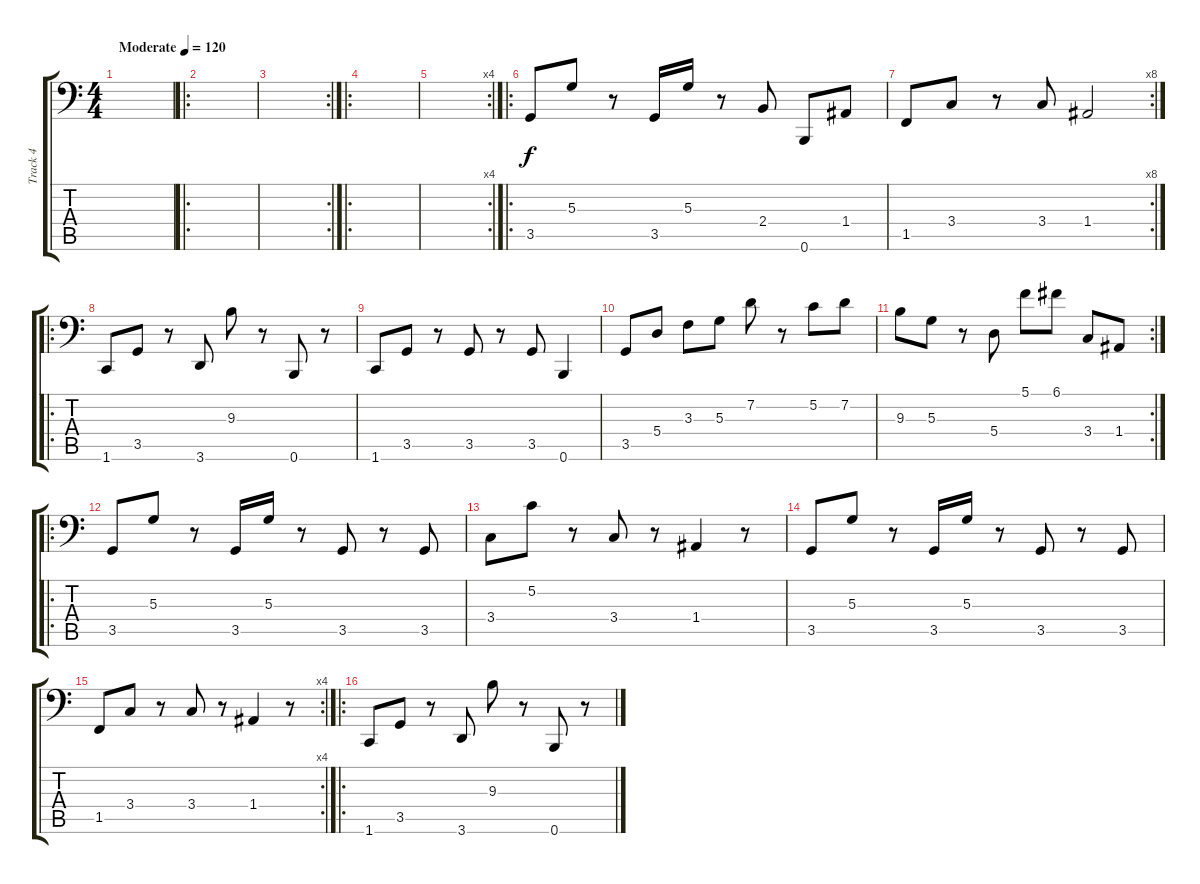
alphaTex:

\track ("Track 4" "Track 4") {instrument slapbass1}
\staff {score tabs}
\tuning (C3 G2 D2 A1 E1 B0) {hide}
\ts (4 4)
\tempo (120 "Moderate")
\clef f4
\ks c
|
\ro
|
\rc 2
|
\ro
|
\rc 4
|
\ro
3.5.8 5.3.8 r.8 3.5.16 5.3.16 r.8 2.4.8 0.6.8 1.4.8 |
\rc 8
1.5.8 3.4.8 r.8 3.4.8 1.4.2 |
\ro
1.6.8 3.5.8 r.8 3.6.8 9.3.8 r.8 0.6.8 r.8 |
1.6.8 3.5.8 r.8 3.5.8 r.8 3.5.8 0.6.4 |
3.5.8 5.4.8 3.3.8 5.3.8 7.2.8 r.8 5.2.8 7.2.8 |
\rc 2
9.3.8 5.3.8 r.8 5.4.8 5.1.8 6.1.8 3.4.8 1.4.8 |
\ro
3.5.8 5.3.8 r.8 3.5.16 5.3.16 r.8 3.5.8 r.8 3.5.8 |
3.4.8 5.2.8 r.8 3.4.8 r.8 1.4.4 r.8 |
3.5.8 5.3.8 r.8 3.5.16 5.3.16 r.8 3.5.8 r.8 3.5.8 |
\rc 4
1.5.8 3.4.8 r.8 3.4.8 r.8 1.4.4 r.8 |
\ro
1.6.8 3.5.8 r.8 3.6.8 9.3.8 r.8 0.6.8 r.8
